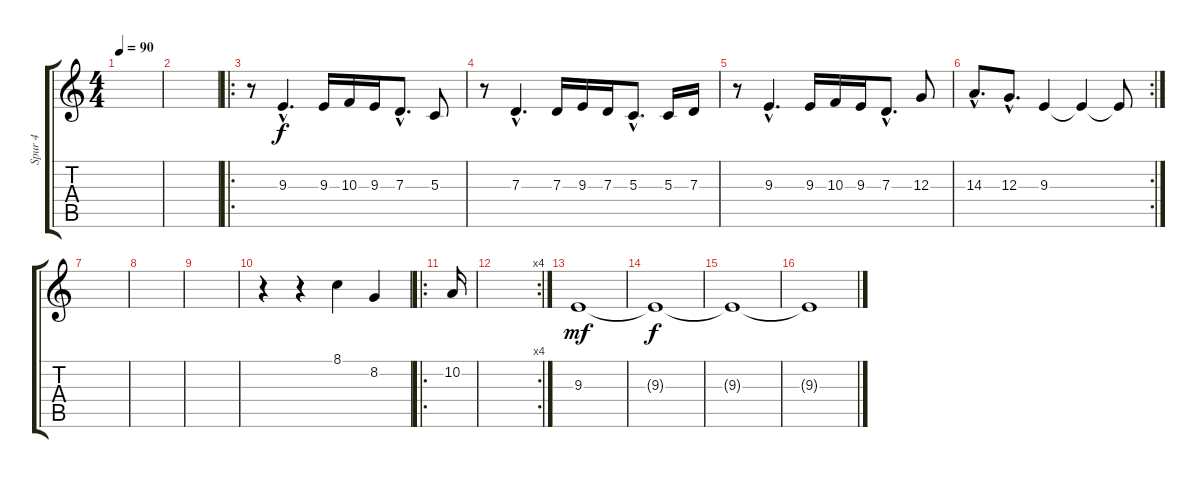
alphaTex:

\track ("Spur 4" "Spur 4") {instrument trombone}
\staff {score tabs}
\tuning (E4 B3 G3 D3 A2 E2) {hide}
\ts (4 4)
\tempo 90
\clef g2
\ks c
|
|
\ro
r.8 9.3{hac}.4{d} 9.3.16 10.3.16 9.3.16 7.3{hac}.8{d} 5.3.8 |
r.8 7.3{hac}.4{d} 7.3.16 9.3.16 7.3.16 5.3{hac}.8{d} 5.3.16 7.3.16 |
r.8 9.3{hac}.4{d} 9.3.16 10.3.16 9.3.16 7.3{hac}.8{d} 12.3.8 |
\rc 2
14.3{hac}.8{d} 12.3{hac}.8{d} 9.3.4 9.3{t}.4{dy f} 9.3{t}.8 |
|
|
|
r.4 r.4 8.1.4 8.2.4 |
\ro
10.2.16 |
\rc 4
|
9.3.1{dy mf volume 11} |
9.3{t}.1{dy f} |
9.3{t}.1 |
9.3{t}.1
